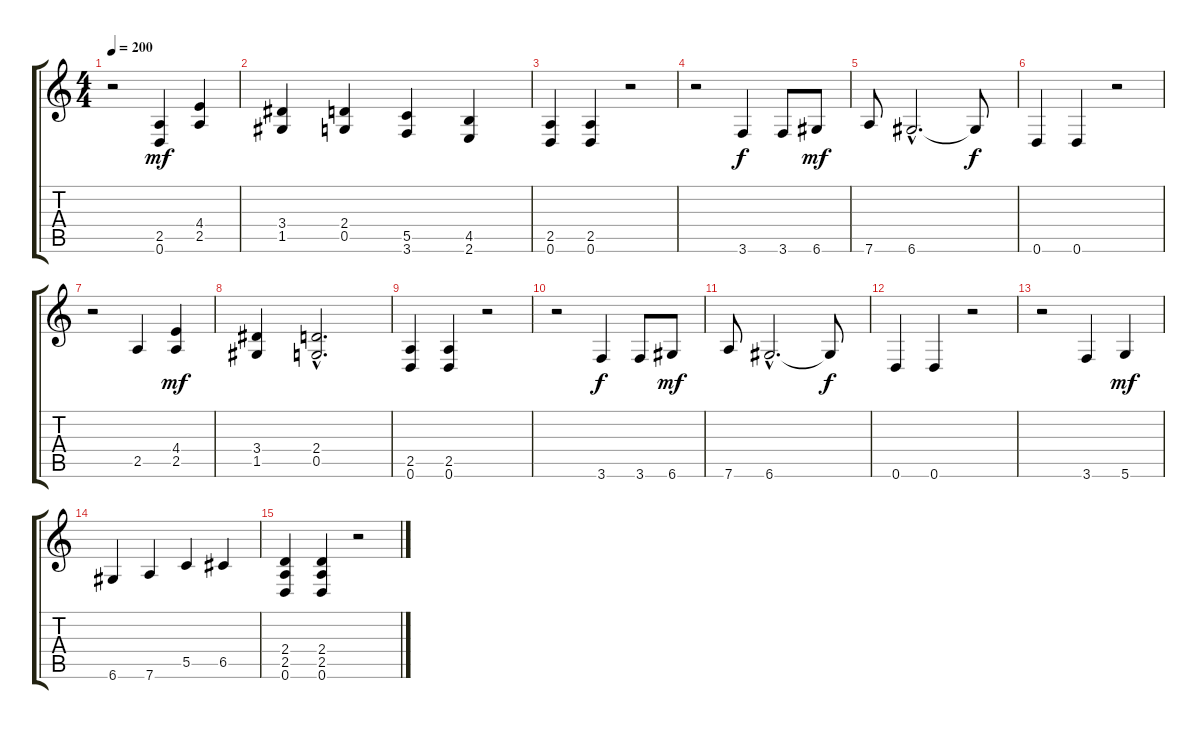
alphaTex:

\track "" {instrument overdrivenguitar}
\staff {score tabs}
\tuning (D4 A3 F3 C3 G2 D2) {hide}
\ts (4 4)
\tempo 200
\clef g2
\ks c
r.2{dy f} (2.5 0.6).4{dy mf} (4.4 2.5).4 |
(3.4 1.5).4 (2.4 0.5).4 (5.5 3.6).4 (4.5 2.6).4 |
(2.5 0.6).4 (2.5 0.6).4 r.2 |
r.2 3.6.4{dy f} 3.6.8 6.6.8{dy mf} |
7.6.8 6.6{hac}.2{d} 6.6{t}.8{dy f} |
0.6.4 0.6.4 r.2 |
r.2 2.5.4 (4.4 2.5).4{dy mf} |
(3.4 1.5).4 (2.4{hac} 0.5{hac}).2{d} |
(2.5 0.6).4 (2.5 0.6).4 r.2 |
r.2 3.6.4{dy f} 3.6.8 6.6.8{dy mf} |
7.6.8 6.6{hac}.2{d} 6.6{t}.8{dy f} |
0.6.4 0.6.4 r.2 |
r.2 3.6.4 5.6.4{dy mf} |
6.6.4 7.6.4 5.5.4 6.5.4 |
(2.4 2.5 0.6).4 (2.4 2.5 0.6).4 r.2
